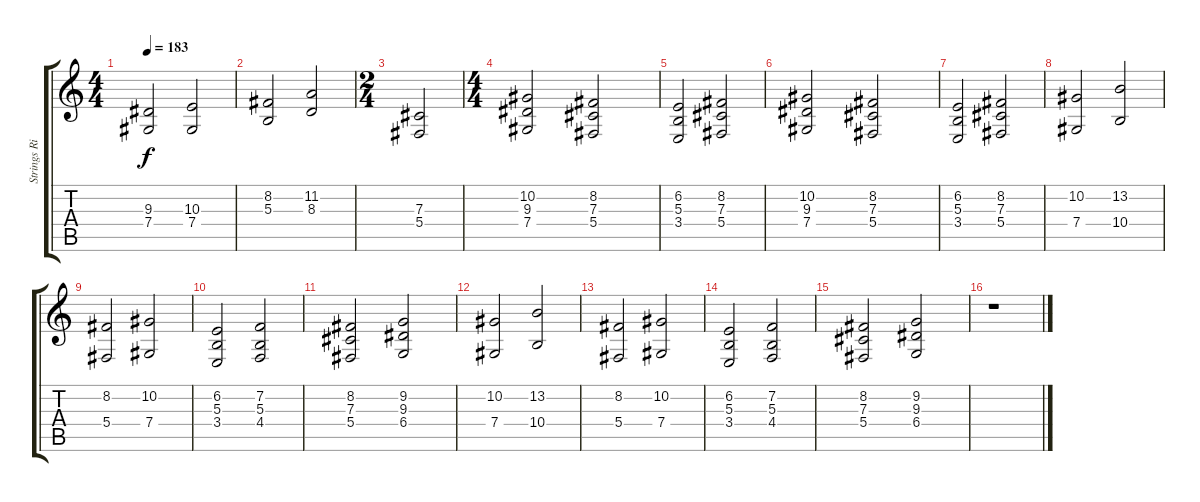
\track ("Strings RightHand" "Strings Ri") {instrument stringensemble1}
\staff {score tabs}
\tuning (Eb4 Bb3 Gb3 Db3 Ab2 Eb2) {hide}
\ts (4 4)
\tempo 183
\clef g2
\ks c
(9.3 7.4).2{dy f} (10.3 7.4).2 |
(8.2 5.3).2 (11.2 8.3).2 |
\ts (2 4)
(7.3 5.4).2 |
\ts (4 4)
(10.2 9.3 7.4).2 (8.2 7.3 5.4).2 |
(6.2 5.3 3.4).2 (8.2 7.3 5.4).2 |
(10.2 9.3 7.4).2 (8.2 7.3 5.4).2 |
(6.2 5.3 3.4).2 (8.2 7.3 5.4).2 |
(10.2 7.4).2 (13.2 10.4).2 |
(8.2 5.4).2 (10.2 7.4).2 |
(6.2 5.3 3.4).2 (7.2 5.3 4.4).2 |
(8.2 7.3 5.4).2 (9.2 9.3 6.4).2 |
(10.2 7.4).2 (13.2 10.4).2 |
(8.2 5.4).2 (10.2 7.4).2 |
(6.2 5.3 3.4).2 (7.2 5.3 4.4).2 |
(8.2 7.3 5.4).2 (9.2 9.3 6.4).2 |
r.1
